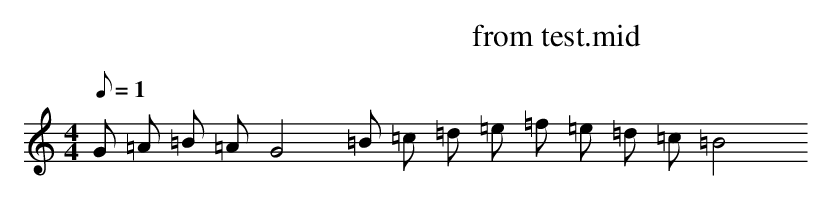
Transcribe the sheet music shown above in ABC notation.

X:1
T: from test.mid
M: 4/4
L: 1
Q:1=120
K:C
V:1
G =A =B =A G4 =B =c =d =e =f =e =d =c =B4
V:2
